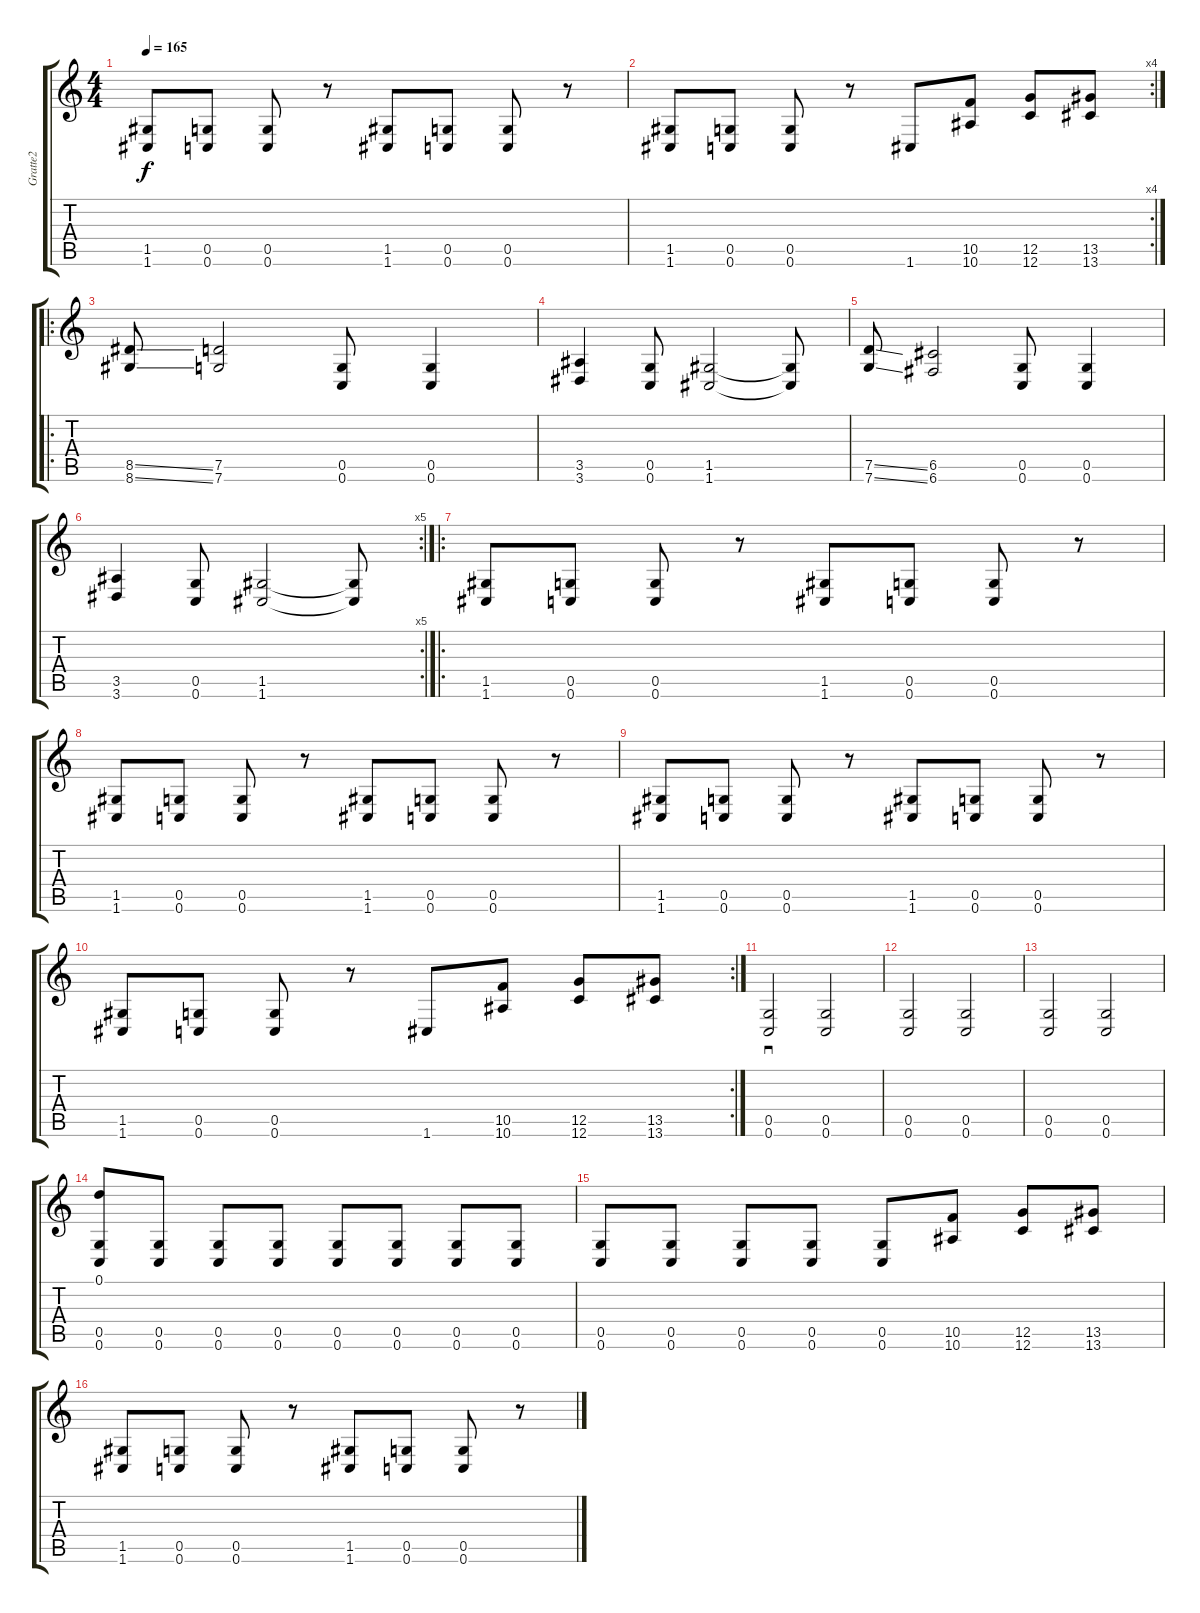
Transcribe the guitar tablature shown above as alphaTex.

\track ("Gratte2" "Gratte2") {instrument distortionguitar}
\staff {score tabs}
\tuning (D4 A3 F3 C3 G2 C2) {hide}
\ts (4 4)
\tempo 165
\clef g2
\ks c
(1.5 1.6).8{dy f} (0.5 0.6).8 (0.5 0.6).8 r.8 (1.5 1.6).8 (0.5 0.6).8 (0.5 0.6).8 r.8 |
\rc 4
(1.5 1.6).8 (0.5 0.6).8 (0.5 0.6).8 r.8 1.6.8 (10.5 10.6).8 (12.5 12.6).8 (13.5 13.6).8 |
\ro
(8.5{ss} 8.6{ss}).8 (7.5 7.6).2 (0.5 0.6).8 (0.5 0.6).4 |
(3.5 3.6).4 (0.5 0.6).8 (1.5 1.6).2 (1.5{t} 1.6{t}).8 |
(7.5{ss} 7.6{ss}).8 (6.5 6.6).2 (0.5 0.6).8 (0.5 0.6).4 |
\rc 5
(3.5 3.6).4 (0.5 0.6).8 (1.5 1.6).2 (1.5{t} 1.6{t}).8 |
\ro
(1.5 1.6).8 (0.5 0.6).8 (0.5 0.6).8 r.8 (1.5 1.6).8 (0.5 0.6).8 (0.5 0.6).8 r.8 |
(1.5 1.6).8 (0.5 0.6).8 (0.5 0.6).8 r.8 (1.5 1.6).8 (0.5 0.6).8 (0.5 0.6).8 r.8 |
(1.5 1.6).8 (0.5 0.6).8 (0.5 0.6).8 r.8 (1.5 1.6).8 (0.5 0.6).8 (0.5 0.6).8 r.8 |
\rc 2
(1.5 1.6).8 (0.5 0.6).8 (0.5 0.6).8 r.8 1.6.8 (10.5 10.6).8 (12.5 12.6).8 (13.5 13.6).8 |
(0.5 0.6).2{sd volume 9} (0.5 0.6).2 |
(0.5 0.6).2 (0.5 0.6).2 |
(0.5 0.6).2 (0.5 0.6).2 |
(0.1 0.5 0.6).8 (0.5 0.6).8 (0.5 0.6).8 (0.5 0.6).8 (0.5 0.6).8 (0.5 0.6).8 (0.5 0.6).8 (0.5 0.6).8 |
(0.5 0.6).8 (0.5 0.6).8 (0.5 0.6).8 (0.5 0.6).8 (0.5 0.6).8 (10.5 10.6).8 (12.5 12.6).8 (13.5 13.6).8 |
(1.5 1.6).8 (0.5 0.6).8 (0.5 0.6).8 r.8 (1.5 1.6).8 (0.5 0.6).8 (0.5 0.6).8 r.8
